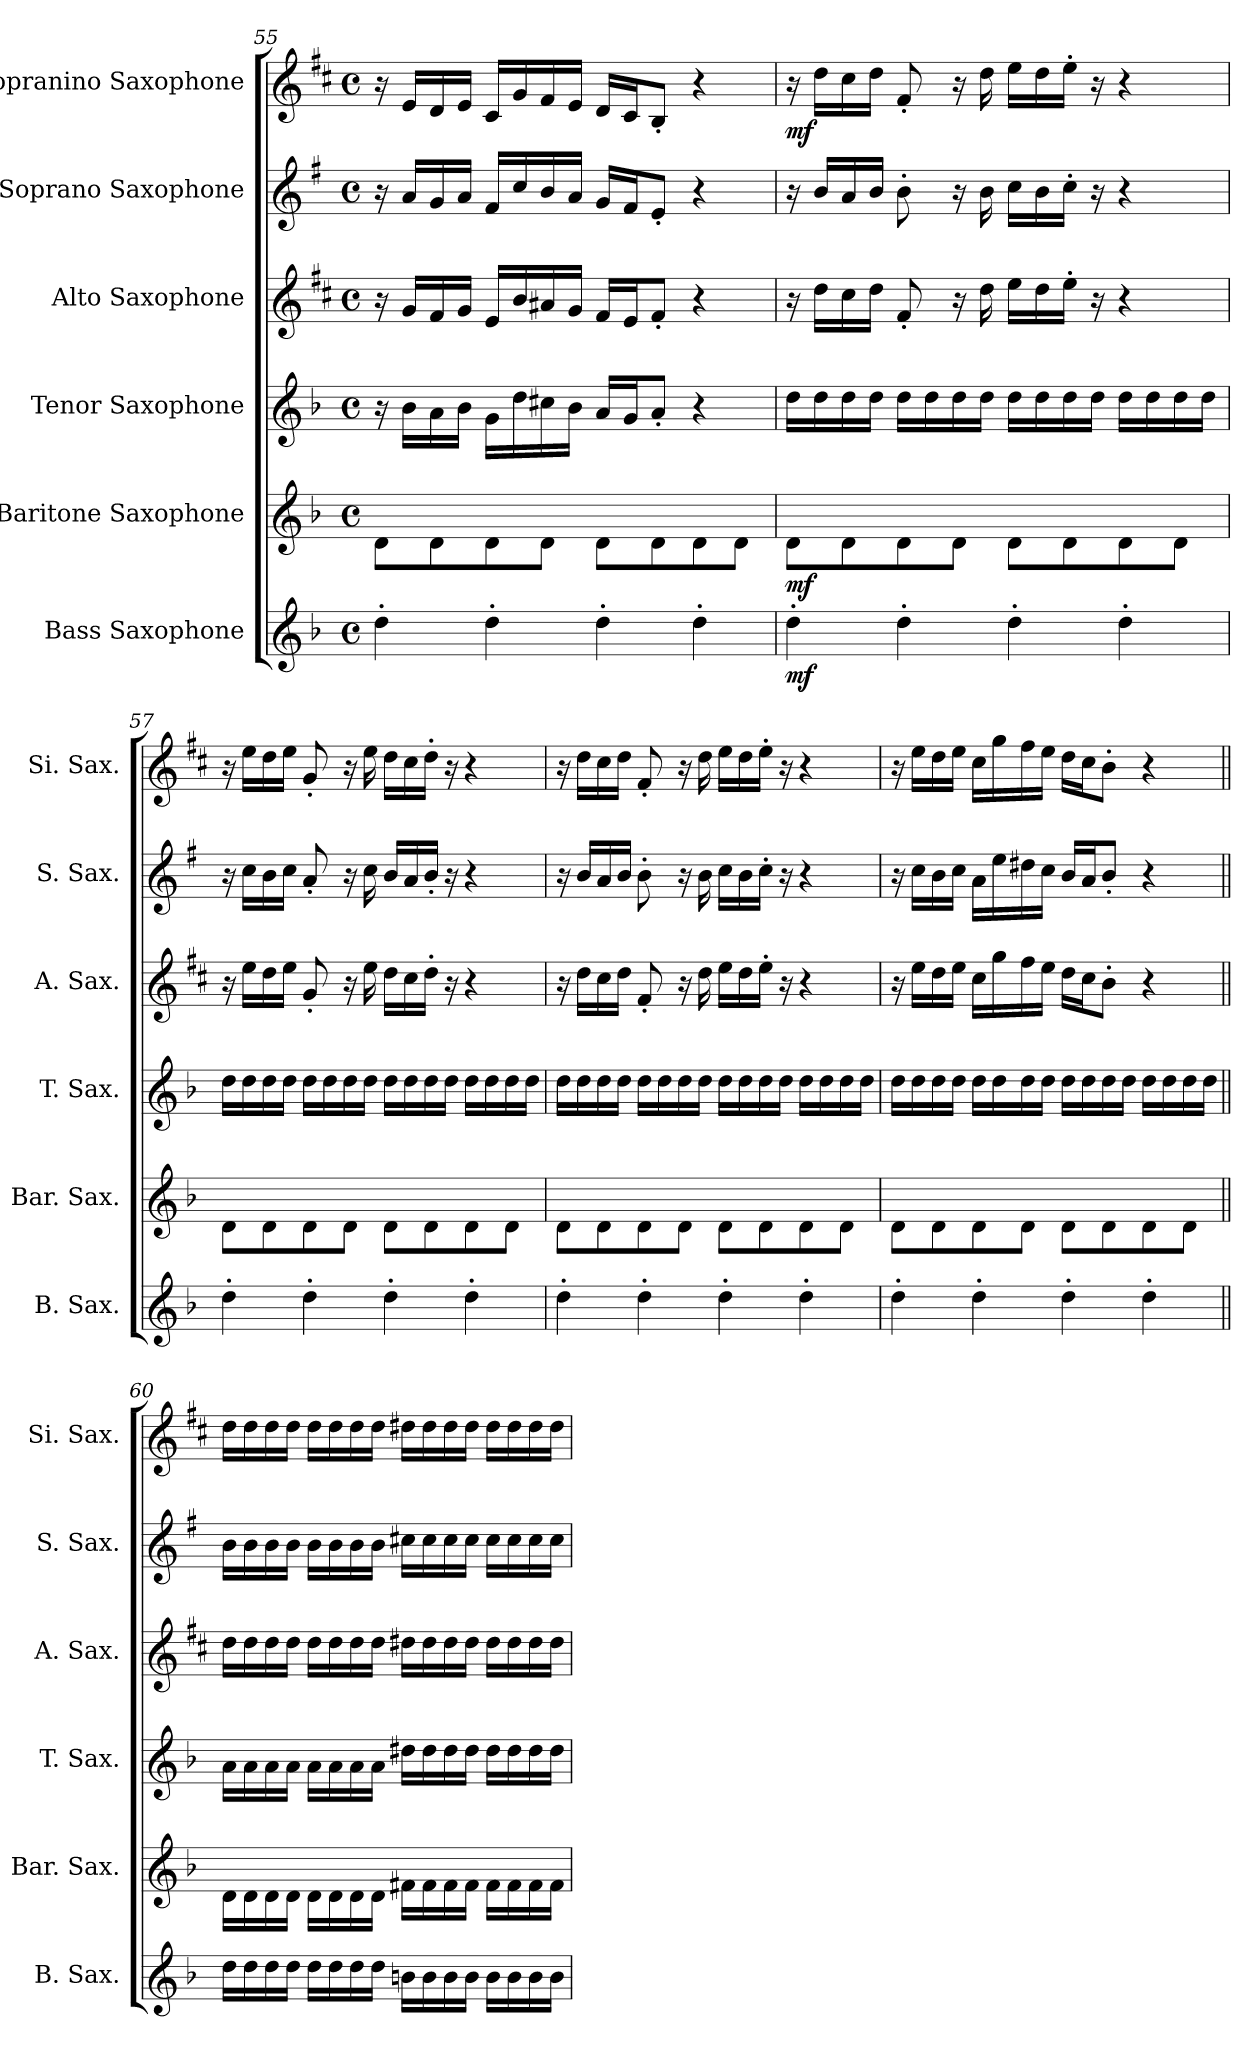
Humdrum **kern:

**kern	**dynam	**kern	**dynam	**kern	**kern	**dynam	**kern	**dynam	**kern	**dynam
*part6	*part6	*part5	*part5	*part4	*part3	*part3	*part2	*part2	*part1	*part1
*staff6	*staff6	*staff5	*staff5	*staff4	*staff3	*staff3	*staff2	*staff2	*staff1	*staff1
*I"Bass Saxophone	*	*I"Baritone Saxophone	*	*I"Tenor Saxophone	*I"Alto Saxophone	*	*I"Soprano Saxophone	*	*I"Sopranino Saxophone	*
*I'B. Sax.	*	*I'Bar. Sax.	*	*I'T. Sax.	*I'A. Sax.	*	*I'S. Sax.	*	*I'Si. Sax.	*
!!LO:PB:g=z
*clefG2	*	*clefG2	*	*clefG2	*clefG2	*	*clefG2	*	*clefG2	*
*ITrd15c26	*	*ITrd12c21	*	*ITrd8c14	*ITrd5c9	*	*ITrd1c2	*	*ITrd-2c-3	*
*k[b-]	*	*k[b-]	*	*k[b-]	*k[b-]	*	*k[b-]	*	*k[b-]	*
*M4/4	*	*M4/4	*	*M4/4	*M4/4	*	*M4/4	*	*M4/4	*
*met(c)	*	*met(c)	*	*met(c)	*met(c)	*	*met(c)	*	*met(c)	*
=55	=55	=55	=55	=55	=55	=55	=55	=55	=55	=55
4D'\	.	8D\L	.	16r	16r	.	16r	.	16r	.
.	.	.	.	16B-\LL	16B-/LL	.	16g/LL	.	16g/LL	.
.	.	8D\	.	16A\	16A/	.	16f/	.	16f/	.
.	.	.	.	16B-\JJ	16B-/JJ	.	16g/JJ	.	16g/JJ	.
4D'\	.	8D\	.	16G\LL	16G/LL	.	16e/LL	.	16e/LL	.
.	.	.	.	16d\	16d/	.	16b-/	.	16b-/	.
.	.	8D\J	.	16c#X\	16c#X/	.	16a/	.	16a/	.
.	.	.	.	16B-\JJ	16B-/JJ	.	16g/JJ	.	16g/JJ	.
4D'\	.	8D\L	.	16A/LL	16A/LL	.	16f/LL	.	16f/LL	.
.	.	.	.	16G/J	16G/J	.	16e/J	.	16e/J	.
.	.	8D\	.	8A'/J	8A'/J	.	8d'/J	.	8d'/J	.
4D'\	.	8D\	.	4r	4r	.	4r	.	4r	.
.	.	8D\J	.	.	.	.	.	.	.	.
=56	=56	=56	=56	=56	=56	=56	=56	=56	=56	=56
!	!LO:DY:b	!	!LO:DY:b	!	!	!LO:DY:b	!	!	!	!
!	!	!	!	!	!	!LO:DY:n=1:b	!	!LO:DY:b	!	!
!	!	!	!	!	!	!	!	!LO:DY:n=1:b	!	!LO:DY:b
4D'\	mf	8D\L	mf	16d\LL	16r	mf mf	16r	mf mf	16r	mf
.	.	.	.	16d\	16f\LL	.	16a/LL	.	16ff\LL	.
.	.	8D\	.	16d\	16e\	.	16g/	.	16ee\	.
.	.	.	.	16d\JJ	16f\JJ	.	16a/JJ	.	16ff\JJ	.
4D'\	.	8D\	.	16d\LL	8A'/	.	8a'\	.	8a'/	.
.	.	.	.	16d\	.	.	.	.	.	.
.	.	8D\J	.	16d\	16r	.	16r	.	16r	.
.	.	.	.	16d\JJ	16f\	.	16a\	.	16ff\	.
4D'\	.	8D\L	.	16d\LL	16g\LL	.	16b-\LL	.	16gg\LL	.
.	.	.	.	16d\	16f\	.	16a\	.	16ff\	.
.	.	8D\	.	16d\	16g'\JJ	.	16b-'\JJ	.	16gg'\JJ	.
.	.	.	.	16d\JJ	16r	.	16r	.	16r	.
4D'\	.	8D\	.	16d\LL	4r	.	4r	.	4r	.
.	.	.	.	16d\	.	.	.	.	.	.
.	.	8D\J	.	16d\	.	.	.	.	.	.
.	.	.	.	16d\JJ	.	.	.	.	.	.
!!LO:LB:g=z
=57	=57	=57	=57	=57	=57	=57	=57	=57	=57	=57
4D'\	.	8D\L	.	16d\LL	16r	.	16r	.	16r	.
.	.	.	.	16d\	16g\LL	.	16b-\LL	.	16gg\LL	.
.	.	8D\	.	16d\	16f\	.	16a\	.	16ff\	.
.	.	.	.	16d\JJ	16g\JJ	.	16b-\JJ	.	16gg\JJ	.
4D'\	.	8D\	.	16d\LL	8B-'/	.	8g'/	.	8b-'/	.
.	.	.	.	16d\	.	.	.	.	.	.
.	.	8D\J	.	16d\	16r	.	16r	.	16r	.
.	.	.	.	16d\JJ	16g\	.	16b-\	.	16gg\	.
4D'\	.	8D\L	.	16d\LL	16f\LL	.	16a/LL	.	16ff\LL	.
.	.	.	.	16d\	16e\	.	16g/	.	16ee\	.
.	.	8D\	.	16d\	16f'\JJ	.	16a'/JJ	.	16ff'\JJ	.
.	.	.	.	16d\JJ	16r	.	16r	.	16r	.
4D'\	.	8D\	.	16d\LL	4r	.	4r	.	4r	.
.	.	.	.	16d\	.	.	.	.	.	.
.	.	8D\J	.	16d\	.	.	.	.	.	.
.	.	.	.	16d\JJ	.	.	.	.	.	.
=58	=58	=58	=58	=58	=58	=58	=58	=58	=58	=58
4D'\	.	8D\L	.	16d\LL	16r	.	16r	.	16r	.
.	.	.	.	16d\	16f\LL	.	16a/LL	.	16ff\LL	.
.	.	8D\	.	16d\	16e\	.	16g/	.	16ee\	.
.	.	.	.	16d\JJ	16f\JJ	.	16a/JJ	.	16ff\JJ	.
4D'\	.	8D\	.	16d\LL	8A'/	.	8a'\	.	8a'/	.
.	.	.	.	16d\	.	.	.	.	.	.
.	.	8D\J	.	16d\	16r	.	16r	.	16r	.
.	.	.	.	16d\JJ	16f\	.	16a\	.	16ff\	.
4D'\	.	8D\L	.	16d\LL	16g\LL	.	16b-\LL	.	16gg\LL	.
.	.	.	.	16d\	16f\	.	16a\	.	16ff\	.
.	.	8D\	.	16d\	16g'\JJ	.	16b-'\JJ	.	16gg'\JJ	.
.	.	.	.	16d\JJ	16r	.	16r	.	16r	.
4D'\	.	8D\	.	16d\LL	4r	.	4r	.	4r	.
.	.	.	.	16d\	.	.	.	.	.	.
.	.	8D\J	.	16d\	.	.	.	.	.	.
.	.	.	.	16d\JJ	.	.	.	.	.	.
!!LO:PB:g=z
=59	=59	=59	=59	=59	=59	=59	=59	=59	=59	=59
4D'\	.	8D\L	.	16d\LL	16r	.	16r	.	16r	.
.	.	.	.	16d\	16g\LL	.	16b-\LL	.	16gg\LL	.
.	.	8D\	.	16d\	16f\	.	16a\	.	16ff\	.
.	.	.	.	16d\JJ	16g\JJ	.	16b-\JJ	.	16gg\JJ	.
4D'\	.	8D\	.	16d\LL	16e\LL	.	16g\LL	.	16ee\LL	.
.	.	.	.	16d\	16b-\	.	16dd\	.	16bb-\	.
.	.	8D\J	.	16d\	16a\	.	16cc#X\	.	16aa\	.
.	.	.	.	16d\JJ	16g\JJ	.	16b-\JJ	.	16gg\JJ	.
4D'\	.	8D\L	.	16d\LL	16f\LL	.	16a/LL	.	16ff\LL	.
.	.	.	.	16d\	16e\J	.	16g/J	.	16ee\J	.
.	.	8D\	.	16d\	8d'\J	.	8a'/J	.	8dd'\J	.
.	.	.	.	16d\JJ	.	.	.	.	.	.
4D'\	.	8D\	.	16d\LL	4r	.	4r	.	4r	.
.	.	.	.	16d\	.	.	.	.	.	.
.	.	8D\J	.	16d\	.	.	.	.	.	.
.	.	.	.	16d\JJ	.	.	.	.	.	.
=60||	=60||	=60||	=60||	=60||	=60||	=60||	=60||	=60||	=60||	=60||
16D\LL	.	16D\LL	.	16A\LL	16f\LL	.	16a\LL	.	16ff\LL	.
16D\	.	16D\	.	16A\	16f\	.	16a\	.	16ff\	.
16D\	.	16D\	.	16A\	16f\	.	16a\	.	16ff\	.
16D\JJ	.	16D\JJ	.	16A\JJ	16f\JJ	.	16a\JJ	.	16ff\JJ	.
16D\LL	.	16D\LL	.	16A\LL	16f\LL	.	16a\LL	.	16ff\LL	.
16D\	.	16D\	.	16A\	16f\	.	16a\	.	16ff\	.
16D\	.	16D\	.	16A\	16f\	.	16a\	.	16ff\	.
16D\JJ	.	16D\JJ	.	16A\JJ	16f\JJ	.	16a\JJ	.	16ff\JJ	.
16BBn\LL	.	16F#X\LL	.	16d#X\LL	16f#X\LL	.	16bn\LL	.	16ff#X\LL	.
16BB\	.	16F#\	.	16d#\	16f#\	.	16b\	.	16ff#\	.
16BB\	.	16F#\	.	16d#\	16f#\	.	16b\	.	16ff#\	.
16BB\JJ	.	16F#\JJ	.	16d#\JJ	16f#\JJ	.	16b\JJ	.	16ff#\JJ	.
16BB\LL	.	16F#\LL	.	16d#\LL	16f#\LL	.	16b\LL	.	16ff#\LL	.
16BB\	.	16F#\	.	16d#\	16f#\	.	16b\	.	16ff#\	.
16BB\	.	16F#\	.	16d#\	16f#\	.	16b\	.	16ff#\	.
16BB\JJ	.	16F#\JJ	.	16d#\JJ	16f#\JJ	.	16b\JJ	.	16ff#\JJ	.
=	=	=	=	=	=	=	=	=	=	=
*-	*-	*-	*-	*-	*-	*-	*-	*-	*-	*-
